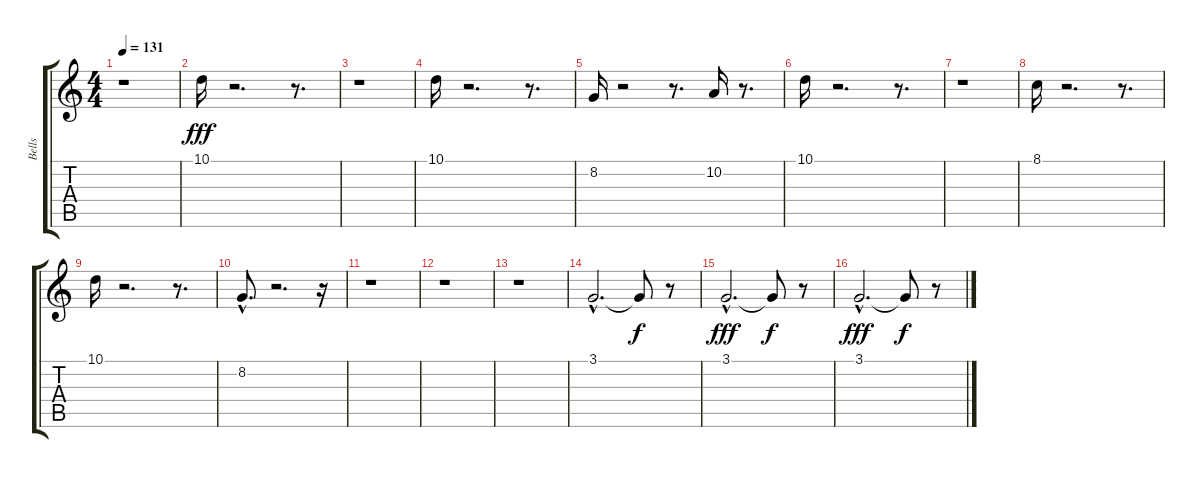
\track ("Bells" "Bells") {instrument tubularbells}
\staff {score tabs}
\tuning (E4 B3 G3 D3 A2 E2) {hide}
\ts (4 4)
\tempo 131
\clef g2
\ks c
r.1{dy fff instrument tubularbells} |
10.1.16 r.2{d} r.8{d} |
r.1 |
10.1.16 r.2{d} r.8{d} |
8.2.16 r.2 r.8{d} 10.2.16 r.8{d} |
10.1.16 r.2{d} r.8{d} |
r.1 |
8.1.16 r.2{d} r.8{d} |
10.1.16 r.2{d} r.8{d} |
8.2{hac}.8{d} r.2{d} r.16 |
r.1 |
r.1 |
r.1 |
3.1{hac}.2{d} 3.1{t}.8{dy f} r.8 |
3.1{hac}.2{d dy fff} 3.1{t}.8{dy f} r.8 |
3.1{hac}.2{d dy fff} 3.1{t}.8{dy f} r.8
